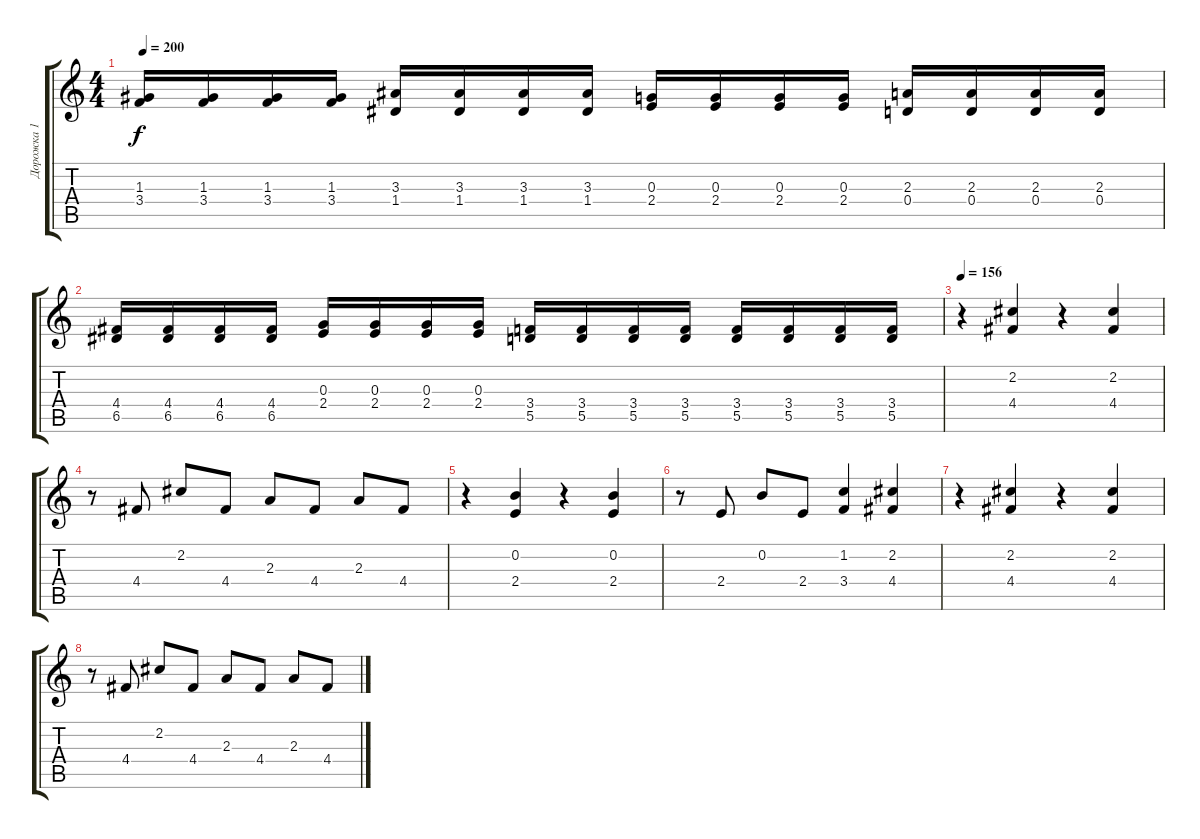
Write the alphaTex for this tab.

\track ("Дорожка 1" "Дорожка 1") {instrument distortionguitar}
\staff {score tabs}
\tuning (E4 B3 G3 D3 A2 E2) {hide}
\ts (4 4)
\tempo 200
\clef g2
\ks c
(1.3 3.4).16{dy f} (1.3 3.4).16 (1.3 3.4).16 (1.3 3.4).16 (3.3 1.4).16 (3.3 1.4).16 (3.3 1.4).16 (3.3 1.4).16 (0.3 2.4).16 (0.3 2.4).16 (0.3 2.4).16 (0.3 2.4).16 (2.3 0.4).16 (2.3 0.4).16 (2.3 0.4).16 (2.3 0.4).16 |
(4.4 6.5).16 (4.4 6.5).16 (4.4 6.5).16 (4.4 6.5).16 (0.3 2.4).16 (0.3 2.4).16 (0.3 2.4).16 (0.3 2.4).16 (3.4 5.5).16 (3.4 5.5).16 (3.4 5.5).16 (3.4 5.5).16 (3.4 5.5).16 (3.4 5.5).16 (3.4 5.5).16 (3.4 5.5).16 |
\tempo 156
r.4 (2.2 4.4).4 r.4 (2.2 4.4).4 |
r.8 4.4.8 2.2.8 4.4.8 2.3.8 4.4.8 2.3.8 4.4.8 |
r.4 (0.2 2.4).4 r.4 (0.2 2.4).4 |
r.8 2.4.8 0.2.8 2.4.8 (1.2 3.4).4 (2.2 4.4).4 |
r.4 (2.2 4.4).4 r.4 (2.2 4.4).4 |
r.8 4.4.8 2.2.8 4.4.8 2.3.8 4.4.8 2.3.8 4.4.8
